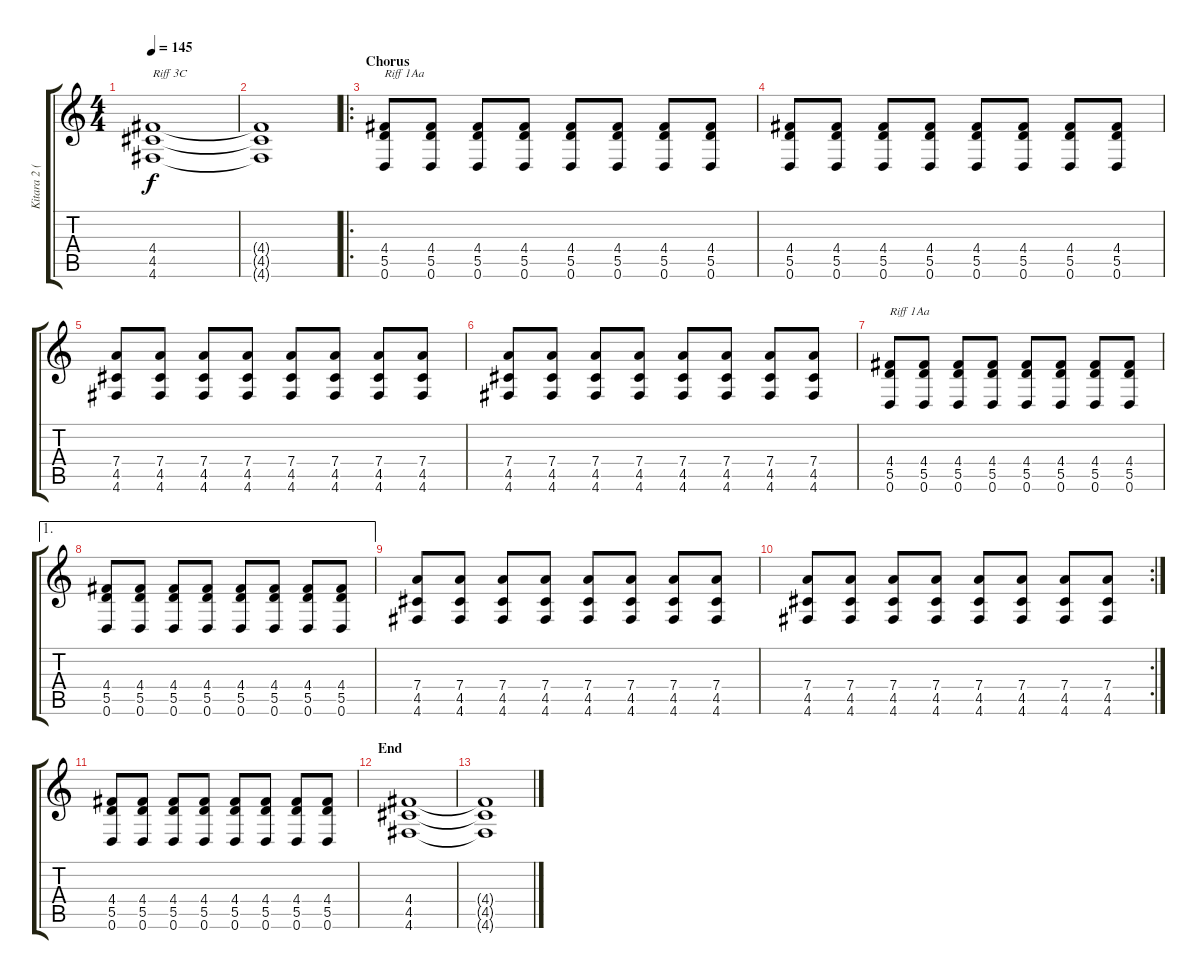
\track ("Kitara 2 (Tuomo)" "Kitara 2 (") {instrument distortionguitar}
\staff {score tabs}
\tuning (E4 B3 G3 D3 A2 D2) {hide}
\ts (4 4)
\tempo 145
\clef g2
\ks c
(4.4 4.5 4.6).1{txt "Riff 3C" dy f} |
(4.4{t} 4.5{t} 4.6{t}).1 |
\ro
\section ("" "Chorus")
(4.4 5.5 0.6).8{txt "Riff 1Aa"} (4.4 5.5 0.6).8 (4.4 5.5 0.6).8 (4.4 5.5 0.6).8 (4.4 5.5 0.6).8 (4.4 5.5 0.6).8 (4.4 5.5 0.6).8 (4.4 5.5 0.6).8 |
(4.4 5.5 0.6).8 (4.4 5.5 0.6).8 (4.4 5.5 0.6).8 (4.4 5.5 0.6).8 (4.4 5.5 0.6).8 (4.4 5.5 0.6).8 (4.4 5.5 0.6).8 (4.4 5.5 0.6).8 |
(7.4 4.5 4.6).8 (7.4 4.5 4.6).8 (7.4 4.5 4.6).8 (7.4 4.5 4.6).8 (7.4 4.5 4.6).8 (7.4 4.5 4.6).8 (7.4 4.5 4.6).8 (7.4 4.5 4.6).8 |
(7.4 4.5 4.6).8 (7.4 4.5 4.6).8 (7.4 4.5 4.6).8 (7.4 4.5 4.6).8 (7.4 4.5 4.6).8 (7.4 4.5 4.6).8 (7.4 4.5 4.6).8 (7.4 4.5 4.6).8 |
(4.4 5.5 0.6).8{txt "Riff 1Aa"} (4.4 5.5 0.6).8 (4.4 5.5 0.6).8 (4.4 5.5 0.6).8 (4.4 5.5 0.6).8 (4.4 5.5 0.6).8 (4.4 5.5 0.6).8 (4.4 5.5 0.6).8 |
\ae 1
(4.4 5.5 0.6).8 (4.4 5.5 0.6).8 (4.4 5.5 0.6).8 (4.4 5.5 0.6).8 (4.4 5.5 0.6).8 (4.4 5.5 0.6).8 (4.4 5.5 0.6).8 (4.4 5.5 0.6).8 |
(7.4 4.5 4.6).8 (7.4 4.5 4.6).8 (7.4 4.5 4.6).8 (7.4 4.5 4.6).8 (7.4 4.5 4.6).8 (7.4 4.5 4.6).8 (7.4 4.5 4.6).8 (7.4 4.5 4.6).8 |
\rc 2
(7.4 4.5 4.6).8 (7.4 4.5 4.6).8 (7.4 4.5 4.6).8 (7.4 4.5 4.6).8 (7.4 4.5 4.6).8 (7.4 4.5 4.6).8 (7.4 4.5 4.6).8 (7.4 4.5 4.6).8 |
(4.4 5.5 0.6).8 (4.4 5.5 0.6).8 (4.4 5.5 0.6).8 (4.4 5.5 0.6).8 (4.4 5.5 0.6).8 (4.4 5.5 0.6).8 (4.4 5.5 0.6).8 (4.4 5.5 0.6).8 |
\section ("" "End")
(4.4 4.5 4.6).1 |
(4.4{t} 4.5{t} 4.6{t}).1
